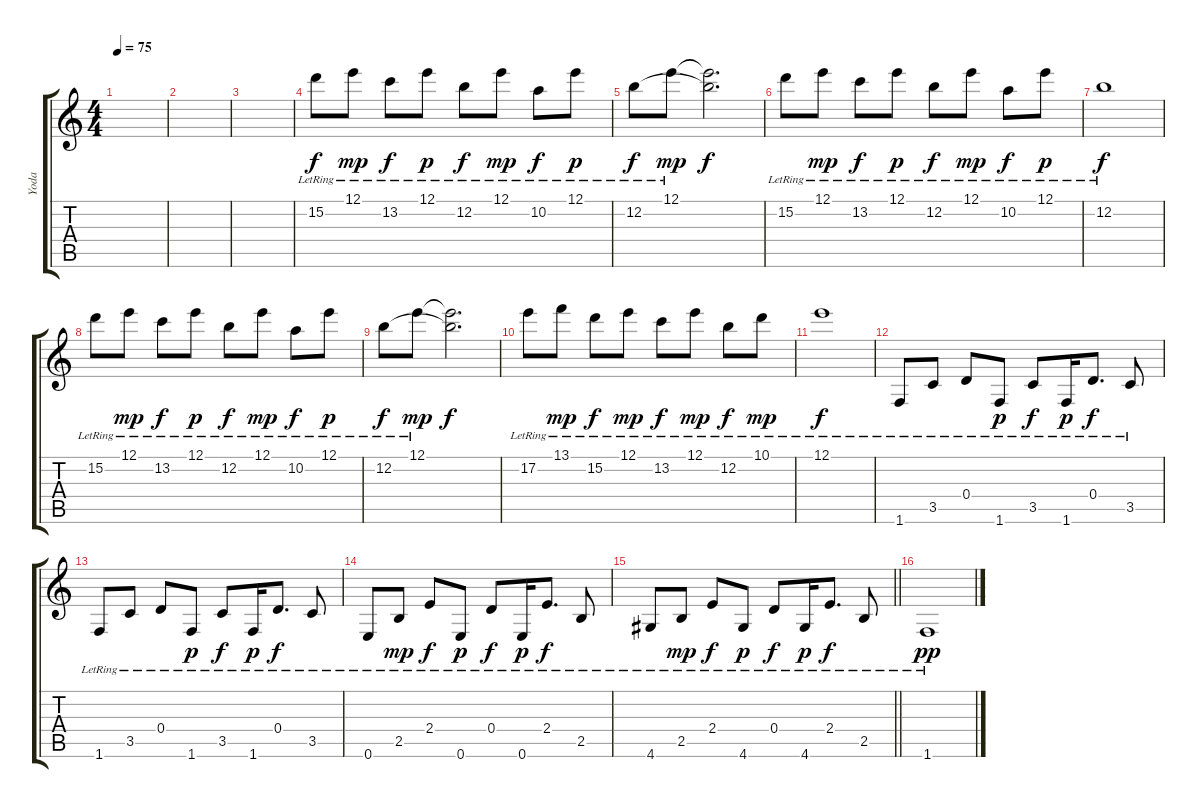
\track ("Yoda" "Yoda") {instrument electricguitarjazz}
\staff {score tabs}
\tuning (E4 B3 G3 D3 A2 E2) {hide}
\ts (4 4)
\tempo 75
\clef g2
\ks c
|
|
|
15.2{lr}.8{volume 7 instrument electricguitarjazz} 12.1{lr}.8{dy mp} 13.2{lr}.8{dy f} 12.1{lr}.8{dy p} 12.2{lr}.8{dy f} 12.1{lr}.8{dy mp} 10.2{lr}.8{dy f} 12.1{lr}.8{dy p} |
12.2{lr}.8{dy f} 12.1{lr}.8{dy mp} (12.1{t} 12.2{t}).2{d dy f} |
15.2{lr}.8 12.1{lr}.8{dy mp} 13.2{lr}.8{dy f} 12.1{lr}.8{dy p} 12.2{lr}.8{dy f} 12.1{lr}.8{dy mp} 10.2{lr}.8{dy f} 12.1{lr}.8{dy p} |
12.2{lr}.1{dy f} |
15.2{lr}.8 12.1{lr}.8{dy mp} 13.2{lr}.8{dy f} 12.1{lr}.8{dy p} 12.2{lr}.8{dy f} 12.1{lr}.8{dy mp} 10.2{lr}.8{dy f} 12.1{lr}.8{dy p} |
12.2{lr}.8{dy f} 12.1{lr}.8{dy mp} (12.1{t} 12.2{t}).2{d dy f} |
17.2{lr}.8 13.1{lr}.8{dy mp} 15.2{lr}.8{dy f} 12.1{lr}.8{dy mp} 13.2{lr}.8{dy f} 12.1{lr}.8{dy mp} 12.2{lr}.8{dy f} 10.1{lr}.8{dy mp} |
12.1{lr}.1{dy f} |
1.6{lr}.8 3.5{lr}.8 0.4{lr}.8 1.6{lr}.8{dy p} 3.5{lr}.8{dy f} 1.6{lr}.16{dy p} 0.4{lr}.8{d dy f} 3.5{lr}.8 |
1.6{lr}.8 3.5{lr}.8 0.4{lr}.8 1.6{lr}.8{dy p} 3.5{lr}.8{dy f} 1.6{lr}.16{dy p} 0.4{lr}.8{d dy f} 3.5{lr}.8 |
0.6{lr}.8 2.5{lr}.8{dy mp} 2.4{lr}.8{dy f} 0.6{lr}.8{dy p} 0.4{lr}.8{dy f} 0.6{lr}.16{dy p} 2.4{lr}.8{d dy f} 2.5{lr}.8 |
\barLineRight lightlight
4.6{lr}.8 2.5{lr}.8{dy mp} 2.4{lr}.8{dy f} 4.6{lr}.8{dy p} 0.4{lr}.8{dy f} 4.6{lr}.16{dy p} 2.4{lr}.8{d dy f} 2.5{lr}.8 |
\section ("" "")
1.6{lr}.1{dy pp}
